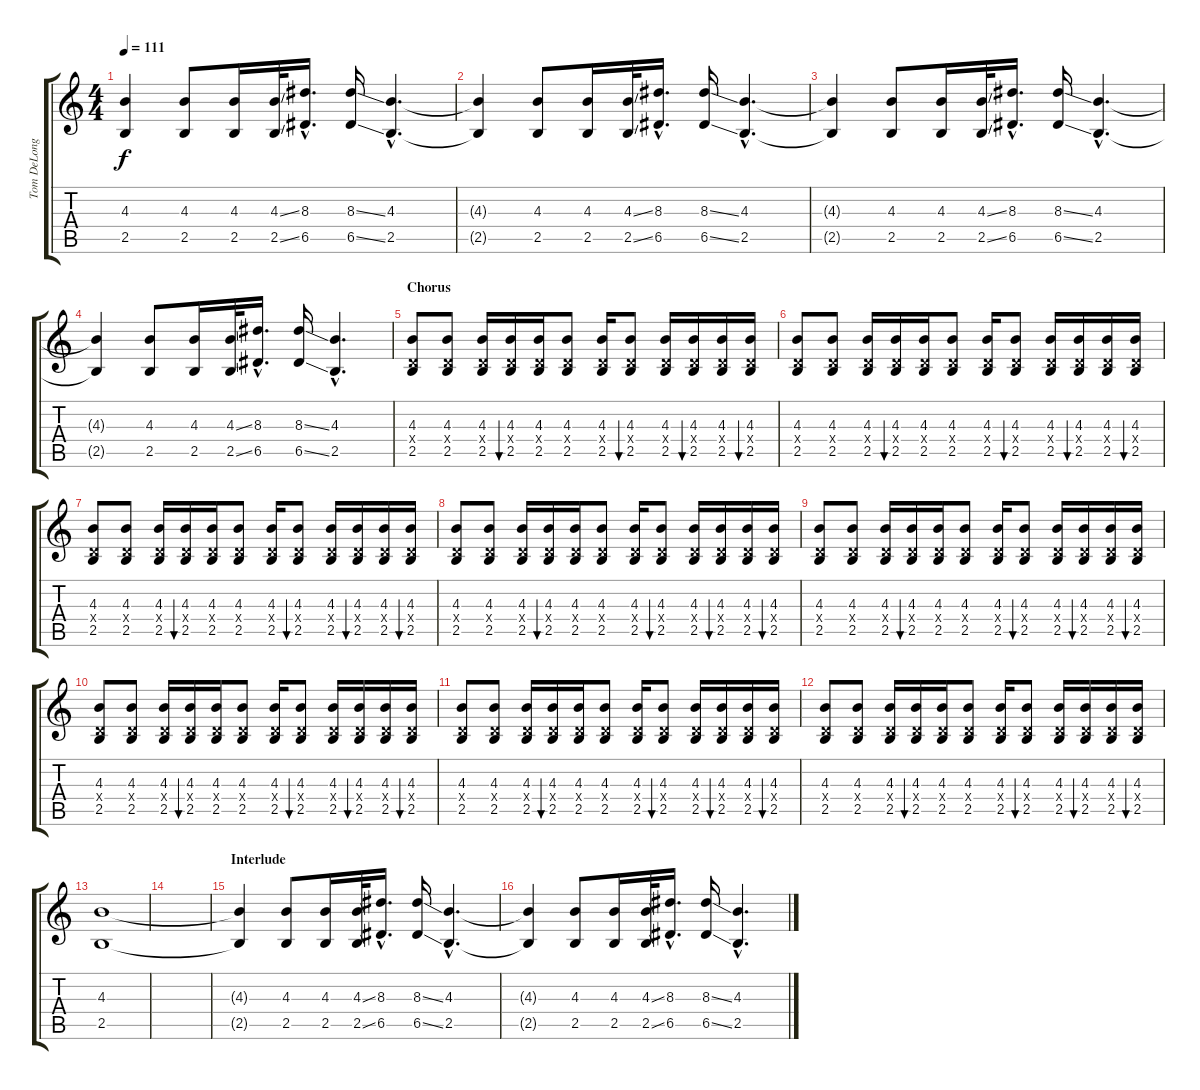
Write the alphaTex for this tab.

\track ("Tom DeLonge - Acoustic Guitar 1" "Tom DeLong") {instrument acousticguitarsteel}
\staff {score tabs}
\tuning (E4 B3 G3 D3 A2 E2) {hide}
\ts (4 4)
\tempo 111
\clef g2
\ks c
(4.3{t} 2.5{t}).4{dy f} (4.3 2.5).8 (4.3 2.5).16 (4.3{ss} 2.5{ss}).32 (8.3{hac} 6.5{hac}).16{d} (8.3{ss} 6.5{ss}).16 (4.3{hac} 2.5{hac}).4{d} |
(4.3{t} 2.5{t}).4 (4.3 2.5).8 (4.3 2.5).16 (4.3{ss} 2.5{ss}).32 (8.3{hac} 6.5{hac}).16{d} (8.3{ss} 6.5{ss}).16 (4.3{hac} 2.5{hac}).4{d} |
(4.3{t} 2.5{t}).4 (4.3 2.5).8 (4.3 2.5).16 (4.3{ss} 2.5{ss}).32 (8.3{hac} 6.5{hac}).16{d} (8.3{ss} 6.5{ss}).16 (4.3{hac} 2.5{hac}).4{d} |
(4.3{t} 2.5{t}).4 (4.3 2.5).8 (4.3 2.5).16 (4.3{ss} 2.5{ss}).32 (8.3{hac} 6.5{hac}).16{d} (8.3{ss} 6.5{ss}).16 (4.3{hac} 2.5{hac}).4{d} |
\section ("" "Chorus")
(4.3 0.4{x} 2.5).8{volume 15} (4.3 0.4{x} 2.5).8 (4.3 0.4{x} 2.5).16 (4.3 0.4{x} 2.5).16{bu 60} (4.3 0.4{x} 2.5).16 (4.3 0.4{x} 2.5).8 (4.3 0.4{x} 2.5).16 (4.3 0.4{x} 2.5).8{bu 60} (4.3 0.4{x} 2.5).16 (4.3 0.4{x} 2.5).16{bu 60} (4.3 0.4{x} 2.5).16 (4.3 0.4{x} 2.5).16{bu 60} |
(4.3 0.4{x} 2.5).8 (4.3 0.4{x} 2.5).8 (4.3 0.4{x} 2.5).16 (4.3 0.4{x} 2.5).16{bu 60} (4.3 0.4{x} 2.5).16 (4.3 0.4{x} 2.5).8 (4.3 0.4{x} 2.5).16 (4.3 0.4{x} 2.5).8{bu 60} (4.3 0.4{x} 2.5).16 (4.3 0.4{x} 2.5).16{bu 60} (4.3 0.4{x} 2.5).16 (4.3 0.4{x} 2.5).16{bu 60} |
(4.3 0.4{x} 2.5).8 (4.3 0.4{x} 2.5).8 (4.3 0.4{x} 2.5).16 (4.3 0.4{x} 2.5).16{bu 60} (4.3 0.4{x} 2.5).16 (4.3 0.4{x} 2.5).8 (4.3 0.4{x} 2.5).16 (4.3 0.4{x} 2.5).8{bu 60} (4.3 0.4{x} 2.5).16 (4.3 0.4{x} 2.5).16{bu 60} (4.3 0.4{x} 2.5).16 (4.3 0.4{x} 2.5).16{bu 60} |
(4.3 0.4{x} 2.5).8 (4.3 0.4{x} 2.5).8 (4.3 0.4{x} 2.5).16 (4.3 0.4{x} 2.5).16{bu 60} (4.3 0.4{x} 2.5).16 (4.3 0.4{x} 2.5).8 (4.3 0.4{x} 2.5).16 (4.3 0.4{x} 2.5).8{bu 60} (4.3 0.4{x} 2.5).16 (4.3 0.4{x} 2.5).16{bu 60} (4.3 0.4{x} 2.5).16 (4.3 0.4{x} 2.5).16{bu 60} |
(4.3 0.4{x} 2.5).8 (4.3 0.4{x} 2.5).8 (4.3 0.4{x} 2.5).16 (4.3 0.4{x} 2.5).16{bu 60} (4.3 0.4{x} 2.5).16 (4.3 0.4{x} 2.5).8 (4.3 0.4{x} 2.5).16 (4.3 0.4{x} 2.5).8{bu 60} (4.3 0.4{x} 2.5).16 (4.3 0.4{x} 2.5).16{bu 60} (4.3 0.4{x} 2.5).16 (4.3 0.4{x} 2.5).16{bu 60} |
(4.3 0.4{x} 2.5).8 (4.3 0.4{x} 2.5).8 (4.3 0.4{x} 2.5).16 (4.3 0.4{x} 2.5).16{bu 60} (4.3 0.4{x} 2.5).16 (4.3 0.4{x} 2.5).8 (4.3 0.4{x} 2.5).16 (4.3 0.4{x} 2.5).8{bu 60} (4.3 0.4{x} 2.5).16 (4.3 0.4{x} 2.5).16{bu 60} (4.3 0.4{x} 2.5).16 (4.3 0.4{x} 2.5).16{bu 60} |
(4.3 0.4{x} 2.5).8 (4.3 0.4{x} 2.5).8 (4.3 0.4{x} 2.5).16 (4.3 0.4{x} 2.5).16{bu 60} (4.3 0.4{x} 2.5).16 (4.3 0.4{x} 2.5).8 (4.3 0.4{x} 2.5).16 (4.3 0.4{x} 2.5).8{bu 60} (4.3 0.4{x} 2.5).16 (4.3 0.4{x} 2.5).16{bu 60} (4.3 0.4{x} 2.5).16 (4.3 0.4{x} 2.5).16{bu 60} |
(4.3 0.4{x} 2.5).8 (4.3 0.4{x} 2.5).8 (4.3 0.4{x} 2.5).16 (4.3 0.4{x} 2.5).16{bu 60} (4.3 0.4{x} 2.5).16 (4.3 0.4{x} 2.5).8 (4.3 0.4{x} 2.5).16 (4.3 0.4{x} 2.5).8{bu 60} (4.3 0.4{x} 2.5).16 (4.3 0.4{x} 2.5).16{bu 60} (4.3 0.4{x} 2.5).16 (4.3 0.4{x} 2.5).16{bu 60} |
(4.3 2.5).1 |
|
\section ("" "Interlude")
(4.3{t} 2.5{t}).4{volume 9} (4.3 2.5).8 (4.3 2.5).16 (4.3{ss} 2.5{ss}).32 (8.3{hac} 6.5{hac}).16{d} (8.3{ss} 6.5{ss}).16 (4.3{hac} 2.5{hac}).4{d} |
(4.3{t} 2.5{t}).4 (4.3 2.5).8 (4.3 2.5).16 (4.3{ss} 2.5{ss}).32 (8.3{hac} 6.5{hac}).16{d} (8.3{ss} 6.5{ss}).16 (4.3{hac} 2.5{hac}).4{d}
